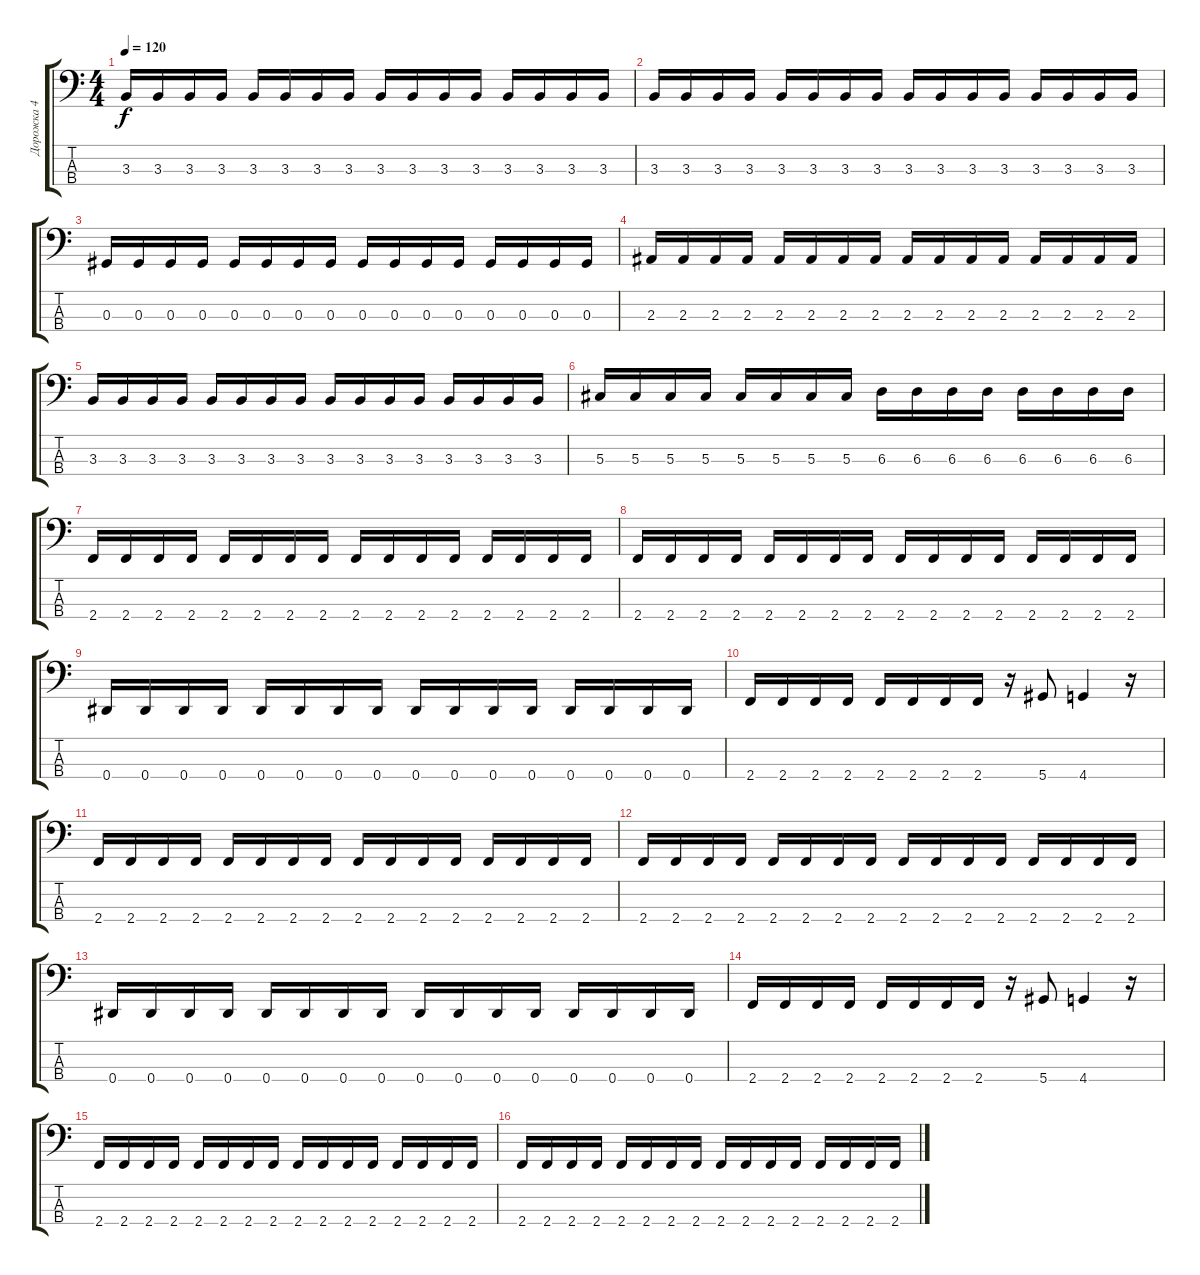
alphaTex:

\track ("Дорожка 4" "Дорожка 4") {instrument electricbassfinger}
\staff {score tabs}
\tuning (Gb2 Db2 Ab1 Eb1) {hide}
\ts (4 4)
\tempo 120
\clef f4
\ks c
3.3.16{dy f} 3.3.16 3.3.16 3.3.16 3.3.16 3.3.16 3.3.16 3.3.16 3.3.16 3.3.16 3.3.16 3.3.16 3.3.16 3.3.16 3.3.16 3.3.16 |
3.3.16 3.3.16 3.3.16 3.3.16 3.3.16 3.3.16 3.3.16 3.3.16 3.3.16 3.3.16 3.3.16 3.3.16 3.3.16 3.3.16 3.3.16 3.3.16 |
0.3.16 0.3.16 0.3.16 0.3.16 0.3.16 0.3.16 0.3.16 0.3.16 0.3.16 0.3.16 0.3.16 0.3.16 0.3.16 0.3.16 0.3.16 0.3.16 |
2.3.16 2.3.16 2.3.16 2.3.16 2.3.16 2.3.16 2.3.16 2.3.16 2.3.16 2.3.16 2.3.16 2.3.16 2.3.16 2.3.16 2.3.16 2.3.16 |
3.3.16 3.3.16 3.3.16 3.3.16 3.3.16 3.3.16 3.3.16 3.3.16 3.3.16 3.3.16 3.3.16 3.3.16 3.3.16 3.3.16 3.3.16 3.3.16 |
5.3.16 5.3.16 5.3.16 5.3.16 5.3.16 5.3.16 5.3.16 5.3.16 6.3.16 6.3.16 6.3.16 6.3.16 6.3.16 6.3.16 6.3.16 6.3.16 |
2.4.16 2.4.16 2.4.16 2.4.16 2.4.16 2.4.16 2.4.16 2.4.16 2.4.16 2.4.16 2.4.16 2.4.16 2.4.16 2.4.16 2.4.16 2.4.16 |
2.4.16 2.4.16 2.4.16 2.4.16 2.4.16 2.4.16 2.4.16 2.4.16 2.4.16 2.4.16 2.4.16 2.4.16 2.4.16 2.4.16 2.4.16 2.4.16 |
0.4.16 0.4.16 0.4.16 0.4.16 0.4.16 0.4.16 0.4.16 0.4.16 0.4.16 0.4.16 0.4.16 0.4.16 0.4.16 0.4.16 0.4.16 0.4.16 |
2.4.16 2.4.16 2.4.16 2.4.16 2.4.16 2.4.16 2.4.16 2.4.16 r.16 5.4.8 4.4.4 r.16 |
2.4.16 2.4.16 2.4.16 2.4.16 2.4.16 2.4.16 2.4.16 2.4.16 2.4.16 2.4.16 2.4.16 2.4.16 2.4.16 2.4.16 2.4.16 2.4.16 |
2.4.16 2.4.16 2.4.16 2.4.16 2.4.16 2.4.16 2.4.16 2.4.16 2.4.16 2.4.16 2.4.16 2.4.16 2.4.16 2.4.16 2.4.16 2.4.16 |
0.4.16 0.4.16 0.4.16 0.4.16 0.4.16 0.4.16 0.4.16 0.4.16 0.4.16 0.4.16 0.4.16 0.4.16 0.4.16 0.4.16 0.4.16 0.4.16 |
2.4.16 2.4.16 2.4.16 2.4.16 2.4.16 2.4.16 2.4.16 2.4.16 r.16 5.4.8 4.4.4 r.16 |
2.4.16 2.4.16 2.4.16 2.4.16 2.4.16 2.4.16 2.4.16 2.4.16 2.4.16 2.4.16 2.4.16 2.4.16 2.4.16 2.4.16 2.4.16 2.4.16 |
2.4.16 2.4.16 2.4.16 2.4.16 2.4.16 2.4.16 2.4.16 2.4.16 2.4.16 2.4.16 2.4.16 2.4.16 2.4.16 2.4.16 2.4.16 2.4.16
